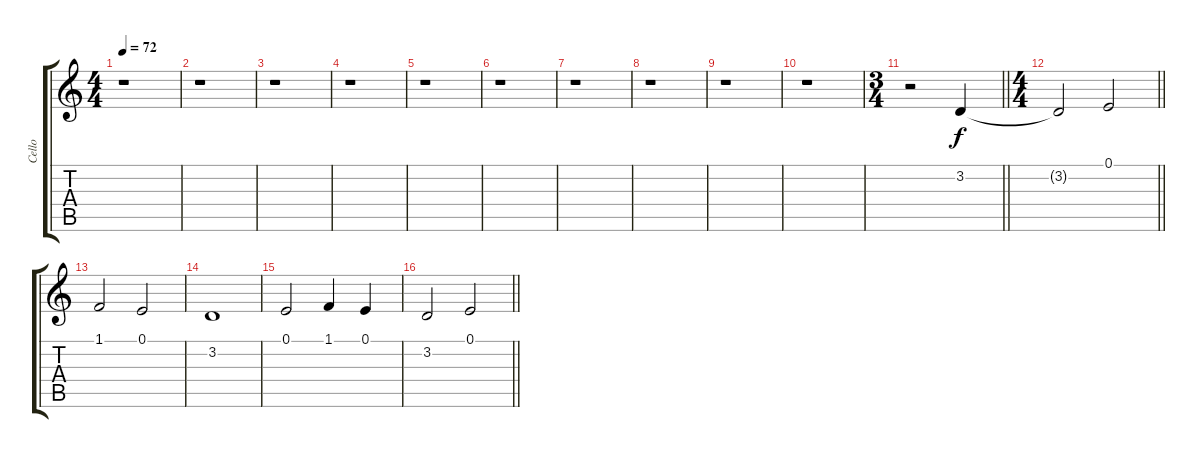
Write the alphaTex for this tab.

\track ("Cello" "Cello") {instrument cello}
\staff {score tabs}
\tuning (E4 B3 G3 D3 A2 E2) {hide}
\ts (4 4)
\tempo 72
\clef g2
\ks c
r.1{dy f} |
r.1 |
r.1 |
r.1 |
r.1 |
r.1 |
r.1 |
r.1 |
r.1 |
r.1 |
\ts (3 4)
\barLineRight lightlight
r.2 3.2.4 |
\ts (4 4)
\barLineRight lightlight
3.2{t}.2 0.1.2 |
1.1.2 0.1.2 |
3.2.1 |
0.1.2 1.1.4 0.1.4 |
\barLineRight lightlight
3.2.2 0.1.2
